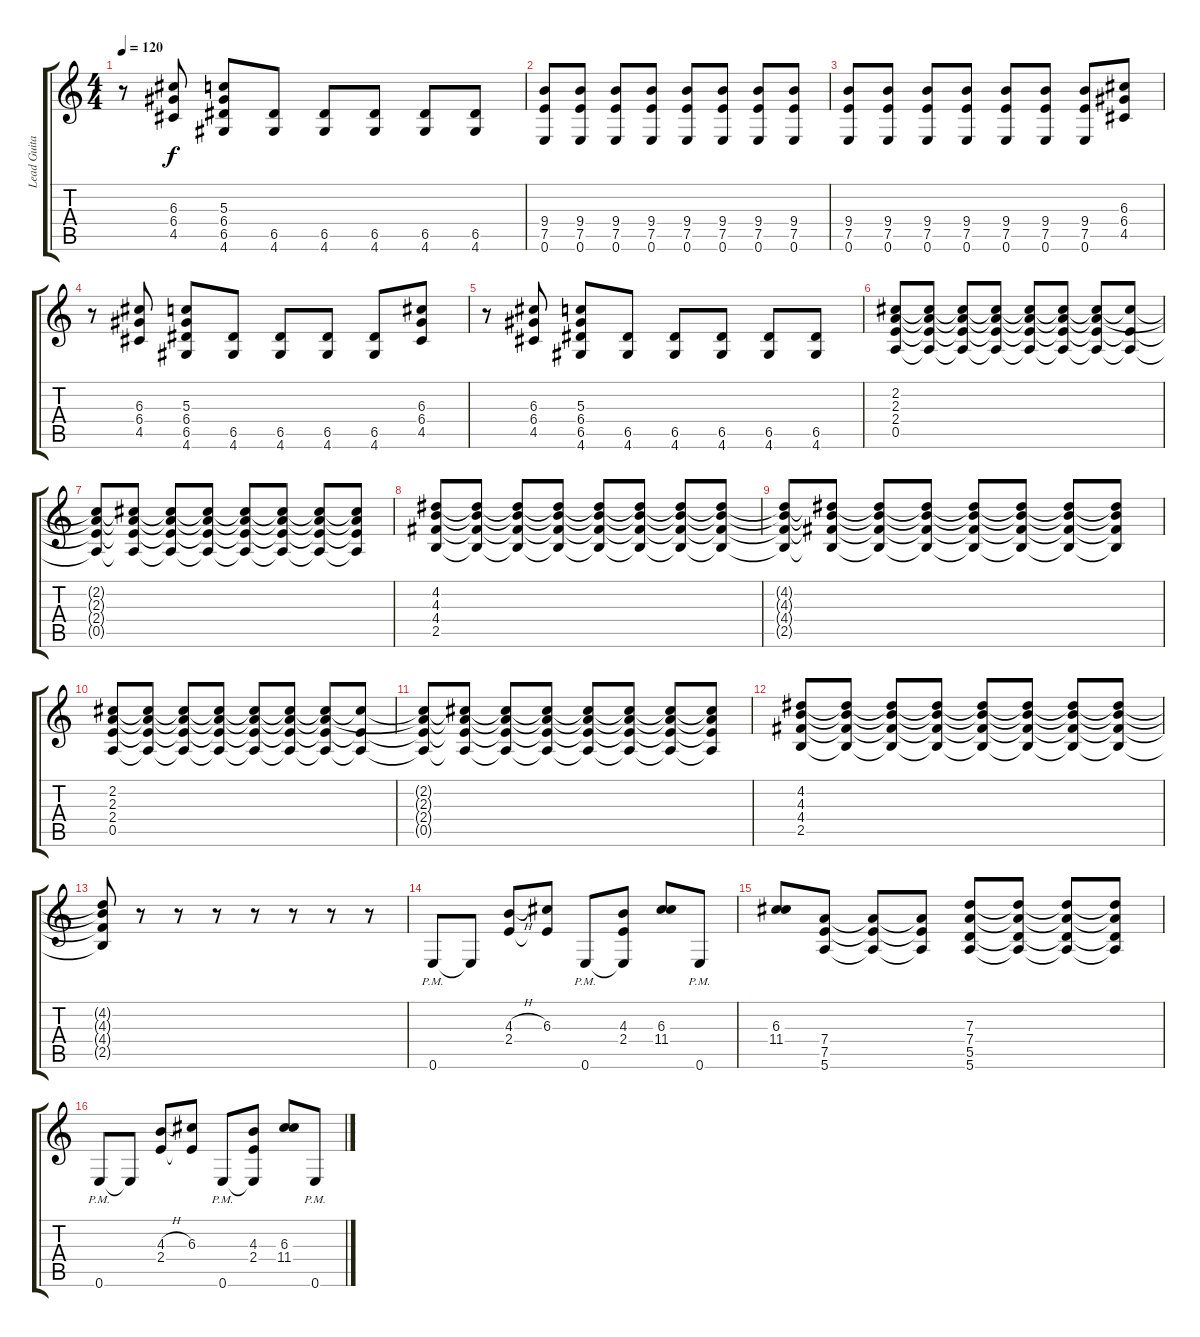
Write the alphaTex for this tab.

\track ("Lead Guitar" "Lead Guita") {instrument acousticguitarsteel}
\staff {score tabs}
\tuning (E4 B3 G3 D3 A2 E2) {hide}
\ts (4 4)
\tempo 120
\clef g2
\ks c
r.8{dy f} (6.3 6.4 4.5).8 (5.3 6.4 6.5 4.6).8 (6.5 4.6).8 (6.5 4.6).8 (6.5 4.6).8 (6.5 4.6).8 (6.5 4.6).8 |
(9.4 7.5 0.6).8 (9.4 7.5 0.6).8 (9.4 7.5 0.6).8 (9.4 7.5 0.6).8 (9.4 7.5 0.6).8 (9.4 7.5 0.6).8 (9.4 7.5 0.6).8 (9.4 7.5 0.6).8 |
(9.4 7.5 0.6).8 (9.4 7.5 0.6).8 (9.4 7.5 0.6).8 (9.4 7.5 0.6).8 (9.4 7.5 0.6).8 (9.4 7.5 0.6).8 (9.4 7.5 0.6).8 (6.3 6.4 4.5).8 |
r.8 (6.3 6.4 4.5).8 (5.3 6.4 6.5 4.6).8 (6.5 4.6).8 (6.5 4.6).8 (6.5 4.6).8 (6.5 4.6).8 (6.3 6.4 4.5).8 |
r.8 (6.3 6.4 4.5).8 (5.3 6.4 6.5 4.6).8 (6.5 4.6).8 (6.5 4.6).8 (6.5 4.6).8 (6.5 4.6).8 (6.5 4.6).8 |
(2.2 2.3 2.4 0.5).8 (2.2{t} 2.3{t} 2.4{t} 0.5{t}).8 (2.2{t} 2.3{t} 2.4{t} 0.5{t}).8 (2.2{t} 2.3{t} 2.4{t} 0.5{t}).8 (2.2{t} 2.3{t} 2.4{t} 0.5{t}).8 (2.2{t} 2.3{t} 2.4{t} 0.5{t}).8 (2.2{t} 2.3{t} 2.4{t} 0.5{t}).8 (2.2{t} 2.4{t} 0.5{t}).8 |
(2.2{t} 2.3{t} 2.4{t} 0.5{t}).8 (2.2{t} 2.3{t} 2.4{t} 0.5{t}).8 (2.2{t} 2.3{t} 2.4{t} 0.5{t}).8 (2.2{t} 2.3{t} 2.4{t} 0.5{t}).8 (2.2{t} 2.3{t} 2.4{t} 0.5{t}).8 (2.2{t} 2.3{t} 2.4{t} 0.5{t}).8 (2.2{t} 2.3{t} 2.4{t} 0.5{t}).8 (2.2{t} 2.3{t} 2.4{t} 0.5{t}).8 |
(4.2 4.3 4.4 2.5).8 (4.2{t} 4.3{t} 4.4{t} 2.5{t}).8 (4.2{t} 4.3{t} 4.4{t} 2.5{t}).8 (4.2{t} 4.3{t} 4.4{t} 2.5{t}).8 (4.2{t} 4.3{t} 4.4{t} 2.5{t}).8 (4.2{t} 4.3{t} 4.4{t} 2.5{t}).8 (4.2{t} 4.3{t} 4.4{t} 2.5{t}).8 (4.2{t} 4.3{t} 4.4{t} 2.5{t}).8 |
(4.2{t} 4.3{t} 4.4{t} 2.5{t}).8 (4.2{t} 4.3{t} 4.4{t} 2.5{t}).8 (4.2{t} 4.3{t} 4.4{t} 2.5{t}).8 (4.2{t} 4.3{t} 4.4{t} 2.5{t}).8 (4.2{t} 4.3{t} 4.4{t} 2.5{t}).8 (4.2{t} 4.3{t} 4.4{t} 2.5{t}).8 (4.2{t} 4.3{t} 4.4{t} 2.5{t}).8 (4.2{t} 4.3{t} 4.4{t} 2.5{t}).8 |
(2.2 2.3 2.4 0.5).8 (2.2{t} 2.3{t} 2.4{t} 0.5{t}).8 (2.2{t} 2.3{t} 2.4{t} 0.5{t}).8 (2.2{t} 2.3{t} 2.4{t} 0.5{t}).8 (2.2{t} 2.3{t} 2.4{t} 0.5{t}).8 (2.2{t} 2.3{t} 2.4{t} 0.5{t}).8 (2.2{t} 2.3{t} 2.4{t} 0.5{t}).8 (2.2{t} 2.4{t} 0.5{t}).8 |
(2.2{t} 2.3{t} 2.4{t} 0.5{t}).8 (2.2{t} 2.3{t} 2.4{t} 0.5{t}).8 (2.2{t} 2.3{t} 2.4{t} 0.5{t}).8 (2.2{t} 2.3{t} 2.4{t} 0.5{t}).8 (2.2{t} 2.3{t} 2.4{t} 0.5{t}).8 (2.2{t} 2.3{t} 2.4{t} 0.5{t}).8 (2.2{t} 2.3{t} 2.4{t} 0.5{t}).8 (2.2{t} 2.3{t} 2.4{t} 0.5{t}).8 |
(4.2 4.3 4.4 2.5).8 (4.2{t} 4.3{t} 4.4{t} 2.5{t}).8 (4.2{t} 4.3{t} 4.4{t} 2.5{t}).8 (4.2{t} 4.3{t} 4.4{t} 2.5{t}).8 (4.2{t} 4.3{t} 4.4{t} 2.5{t}).8 (4.2{t} 4.3{t} 4.4{t} 2.5{t}).8 (4.2{t} 4.3{t} 4.4{t} 2.5{t}).8 (4.2{t} 4.3{t} 4.4{t} 2.5{t}).8 |
(4.2{t} 4.3{t} 4.4{t} 2.5{t}).8 r.8 r.8 r.8 r.8 r.8 r.8 r.8 |
0.6{pm}.8 0.6{t}.8 (4.3{h} 2.4).8 (6.3 2.4{t}).8 0.6{pm}.8 (4.3 2.4 0.6{t}).8 (6.3 11.4).8 0.6{pm}.8 |
(6.3 11.4).8 (7.4 7.5 5.6).8 (7.4{t} 7.5{t} 5.6{t}).8 (7.4{t} 7.5{t} 5.6{t}).8 (7.3 7.4 5.5 5.6).8 (7.3{t} 7.4{t} 5.5{t} 5.6{t}).8 (7.3{t} 7.4{t} 5.5{t} 5.6{t}).8 (7.3{t} 7.4{t} 5.5{t} 5.6{t}).8 |
0.6{pm}.8 0.6{t}.8 (4.3{h} 2.4).8 (6.3 2.4{t}).8 0.6{pm}.8 (4.3 2.4 0.6{t}).8 (6.3 11.4).8 0.6{pm}.8
